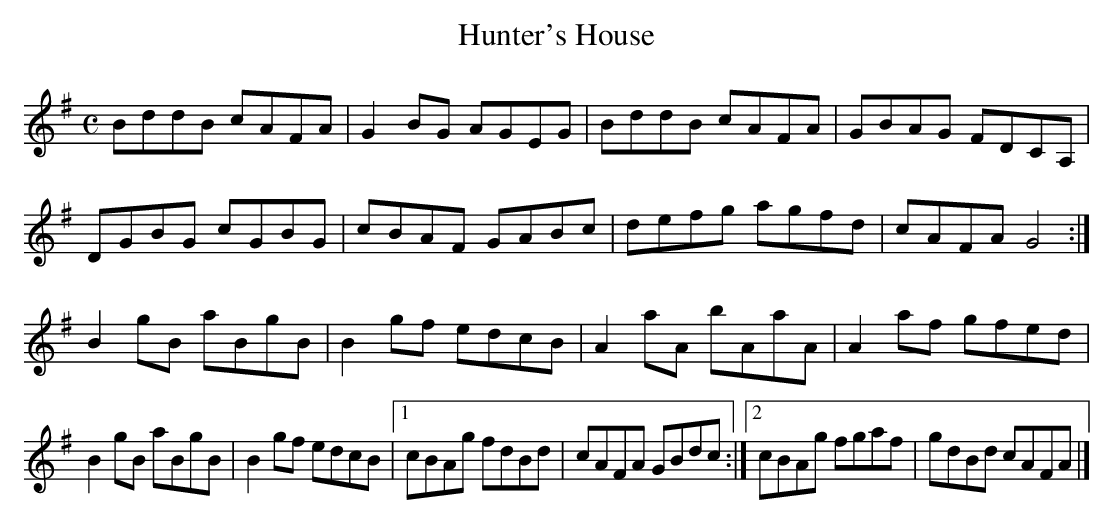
X:1
T:Hunter's House
M:C
L:1/8
K:G Major
BddB cAFA|G2BG AGEG|BddB cAFA|GBAG FDCA,|!
DGBG cGBG|cBAF GABc|defg agfd|cAFA G4:|!
B2gB aBgB|B2gf edcB|A2aA bAaA|A2af gfed|!
B2gB aBgB|B2gf edcB|[1 cBAg fdBd|cAFA GBdc:|[2 cBAg fgaf|gdBd cAFA|]!
